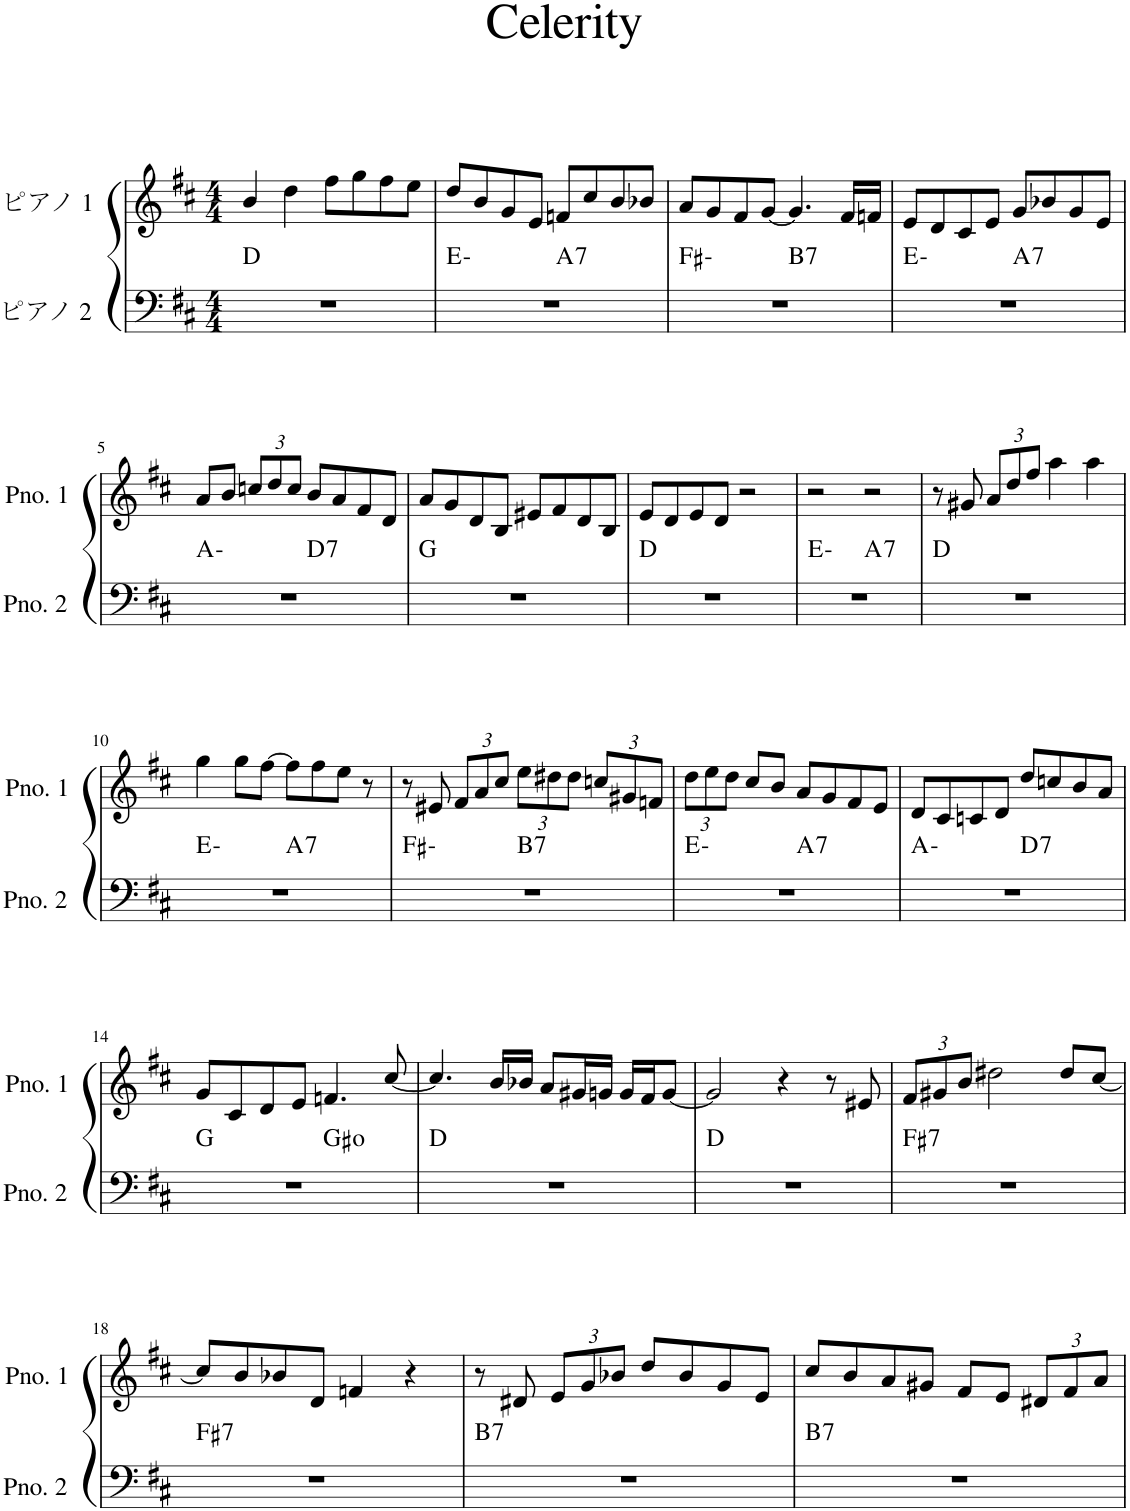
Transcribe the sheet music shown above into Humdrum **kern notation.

**kern	**harte	**kern
*part2	*part2	*part1
*staff2	*	*staff1
*I"ピアノ 2	*	*I"ピアノ 1
*clefF4	*	*clefG2
*k[f#c#]	*	*k[f#c#]
*M4/4	*	*M4/4
=1	=1	=1
1r	D:maj	4b/
.	.	4dd\
.	.	8ff#\L
.	.	8gg\
.	.	8ff#\
.	.	8ee\J
=2	=2	=2
*^	*	*
1r	2ryy	E:min	8dd/L
.	.	.	8b/
.	.	.	8g/
.	.	.	8e/J
!	!	!LO:H:kt=7	!
.	2ryy	A:7	8fn/L
.	.	.	8cc#/
.	.	.	8b/
.	.	.	8b-X/J
=3	=3	=3	=3
1r	2ryy	F#:min	8a/L
.	.	.	8g/
.	.	.	8f#/
.	.	.	[8g/J
!	!	!LO:H:kt=7	!
.	2ryy	B:7	4.g/]
.	.	.	16f#/LL
.	.	.	16fn/JJ
=4	=4	=4	=4
1r	2ryy	E:min	8e/L
.	.	.	8d/
.	.	.	8c#/
.	.	.	8e/J
!	!	!LO:H:kt=7	!
.	2ryy	A:7	8g/L
.	.	.	8b-X/
.	.	.	8g/
.	.	.	8e/J
!!LO:LB:g=z
=5	=5	=5	=5
1r	2ryy	A:min	8a/L
.	.	.	8b/J
*	*	*	*Xbrackettup
.	.	.	12ccn/L
.	.	.	12dd/
.	.	.	12cc/J
!	!	!LO:H:kt=7	!
.	2ryy	D:7	8b/L
.	.	.	8a/
.	.	.	8f#/
.	.	.	8d/J
*v	*v	*	*
=6	=6	=6
1r	G:maj	8a/L
.	.	8g/
.	.	8d/
.	.	8B/J
.	.	8e#X/L
.	.	8f#/
.	.	8d/
.	.	8B/J
=7	=7	=7
1r	D:maj	8e/L
.	.	8d/
.	.	8e/
.	.	8d/J
.	.	2r
=8	=8	=8
*^	*	*
1r	2ryy	E:min	2r
!	!	!LO:H:kt=7	!
.	2ryy	A:7	2r
*v	*v	*	*
=9	=9	=9
1r	D:maj	8r
.	.	8g#X/
.	.	12a/L
.	.	12dd/
.	.	12ff#/J
.	.	4aa\
.	.	4aa\
!!LO:LB:g=z
=10	=10	=10
*^	*	*
1r	2ryy	E:min	4gg\
.	.	.	8gg\L
.	.	.	[8ff#\J
!	!	!LO:H:kt=7	!
.	2ryy	A:7	8ff#\L]
.	.	.	8ff#\
.	.	.	8ee\J
.	.	.	8r
=11	=11	=11	=11
1r	2ryy	F#:min	8r
.	.	.	8e#X/
.	.	.	12f#/L
.	.	.	12a/
.	.	.	12cc#/J
!	!	!LO:H:kt=7	!
.	2ryy	B:7	12ee\L
.	.	.	12dd#X\
.	.	.	12dd#\J
.	.	.	12ccn/L
.	.	.	12g#X/
.	.	.	12fn/J
=12	=12	=12	=12
1r	2ryy	E:min	12dd\L
.	.	.	12ee\
.	.	.	12dd\J
.	.	.	8cc#/L
.	.	.	8b/J
!	!	!LO:H:kt=7	!
.	2ryy	A:7	8a/L
.	.	.	8g/
.	.	.	8f#/
.	.	.	8e/J
=13	=13	=13	=13
1r	2ryy	A:min	8d/L
.	.	.	8c#/
.	.	.	8cn/
.	.	.	8d/J
!	!	!LO:H:kt=7	!
.	2ryy	D:7	8dd/L
.	.	.	8ccn/
.	.	.	8b/
.	.	.	8a/J
!!LO:LB:g=z
=14	=14	=14	=14
1r	2ryy	G:maj	8g/L
.	.	.	8c#/
.	.	.	8d/
.	.	.	8e/J
.	2ryy	G#:dim	4.fn/
.	.	.	[8cc#/
*v	*v	*	*
=15	=15	=15
1r	D:maj	4.cc#/]
.	.	16b/LL
.	.	16b-X/JJ
.	.	8a/L
.	.	16g#X/L
.	.	16gn/JJ
.	.	16g/LL
.	.	16f#/J
.	.	[8g/J
=16	=16	=16
1r	D:maj	2g/]
.	.	4r
.	.	8r
.	.	8e#X/
=17	=17	=17
!	!LO:H:kt=7	!
1r	F#:7	12f#/L
.	.	12g#X/
.	.	12b/J
.	.	2dd#X\
.	.	8dd#/L
.	.	[8cc#/J
!!LO:LB:g=z
=18	=18	=18
!	!LO:H:kt=7	!
1r	F#:7	8cc#/L]
.	.	8b/
.	.	8b-X/
.	.	8d/J
.	.	4fn/
.	.	4r
=19	=19	=19
!	!LO:H:kt=7	!
1r	B:7	8r
.	.	8d#X/
.	.	12e/L
.	.	12g/
.	.	12b-X/J
.	.	8dd/L
.	.	8b-/
.	.	8g/
.	.	8e/J
=20	=20	=20
!	!LO:H:kt=7	!
1r	B:7	8cc#/L
.	.	8b/
.	.	8a/
.	.	8g#X/J
.	.	8f#/L
.	.	8e/J
.	.	12d#X/L
.	.	12f#/
.	.	12a/J
=	=	=
*-	*-	*-
